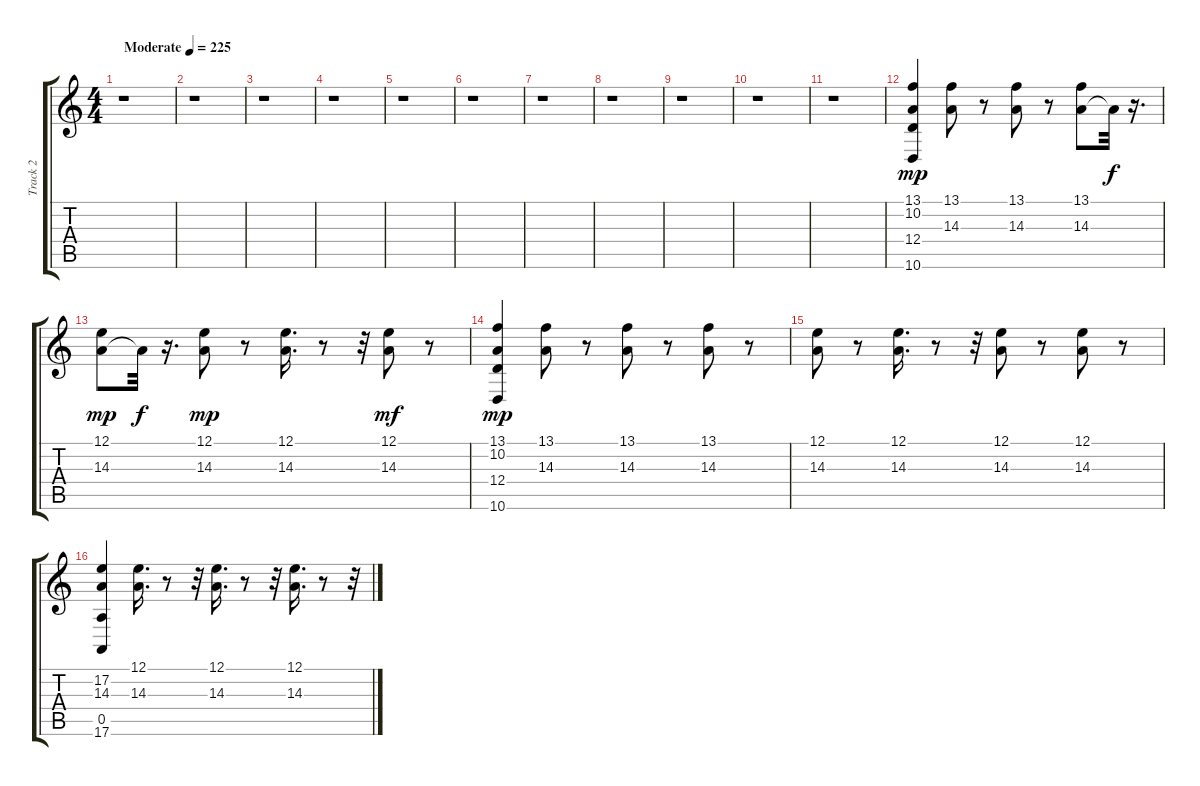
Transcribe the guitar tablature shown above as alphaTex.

\track ("Track 2" "Track 2") {instrument acousticgrandpiano}
\staff {score tabs}
\tuning (E4 B3 G3 D3 A2 E2) {hide}
\ts (4 4)
\tempo (225 "Moderate")
\clef g2
\ks c
r.1{dy mp instrument acousticgrandpiano} |
r.1 |
r.1 |
r.1 |
r.1 |
r.1 |
r.1 |
r.1 |
r.1 |
r.1 |
r.1 |
(13.1 10.2 12.4 10.6).4{volume 11} (13.1 14.3).8 r.8 (13.1 14.3).8 r.8 (13.1 14.3).8 14.3{t}.32{dy f} r.16{d} |
(12.1 14.3).8{dy mp} 14.3{t}.32{dy f} r.16{d} (12.1 14.3).8{dy mp} r.8 (12.1 14.3).16{d} r.8 r.32 (12.1 14.3).8{dy mf} r.8 |
(13.1 10.2 12.4 10.6).4{dy mp} (13.1 14.3).8 r.8 (13.1 14.3).8 r.8 (13.1 14.3).8 r.8 |
(12.1 14.3).8 r.8 (12.1 14.3).16{d} r.8 r.32 (12.1 14.3).8 r.8 (12.1 14.3).8 r.8 |
(17.2 14.3 0.5 17.6).4 (12.1 14.3).16{d} r.8 r.32 (12.1 14.3).16{d} r.8 r.32 (12.1 14.3).16{d} r.8 r.32
